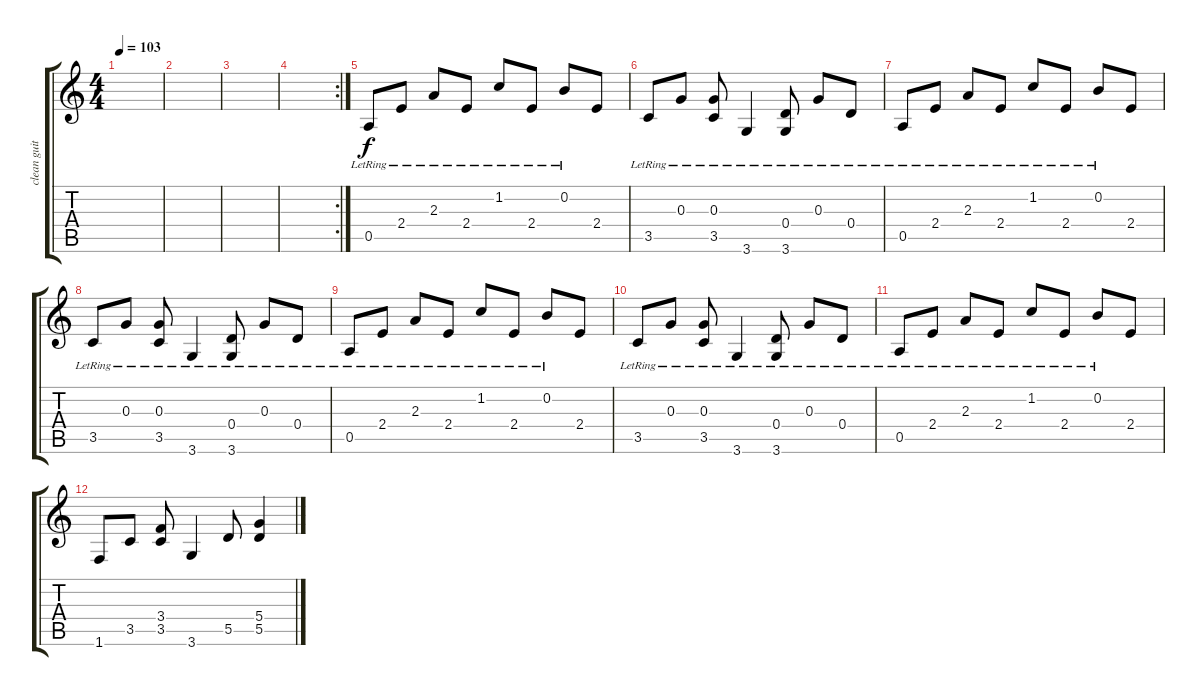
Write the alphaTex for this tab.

\track ("clean guitar" "clean guit") {instrument electricguitarclean}
\staff {score tabs}
\tuning (E4 B3 G3 D3 A2 E2) {hide}
\ts (4 4)
\tempo 103
\clef g2
\ks c
|
|
|
\rc 2
|
0.5{lr}.8 2.4{lr}.8 2.3{lr}.8 2.4{lr}.8 1.2{lr}.8 2.4{lr}.8 0.2{lr}.8 2.4.8 |
3.5{lr}.8 0.3{lr}.8 (0.3{lr} 3.5{lr}).8 3.6{lr}.4 (0.4{lr} 3.6{lr}).8 0.3{lr}.8 0.4{lr}.8 |
0.5{lr}.8 2.4{lr}.8 2.3{lr}.8 2.4{lr}.8 1.2{lr}.8 2.4{lr}.8 0.2{lr}.8 2.4.8 |
3.5{lr}.8 0.3{lr}.8 (0.3{lr} 3.5{lr}).8 3.6{lr}.4 (0.4{lr} 3.6{lr}).8 0.3{lr}.8 0.4{lr}.8 |
0.5{lr}.8 2.4{lr}.8 2.3{lr}.8 2.4{lr}.8 1.2{lr}.8 2.4{lr}.8 0.2{lr}.8 2.4.8 |
3.5{lr}.8 0.3{lr}.8 (0.3{lr} 3.5{lr}).8 3.6{lr}.4 (0.4{lr} 3.6{lr}).8 0.3{lr}.8 0.4{lr}.8 |
0.5{lr}.8 2.4{lr}.8 2.3{lr}.8 2.4{lr}.8 1.2{lr}.8 2.4{lr}.8 0.2{lr}.8 2.4.8 |
1.6.8 3.5.8 (3.4 3.5).8 3.6.4 5.5.8 (5.4 5.5).4
